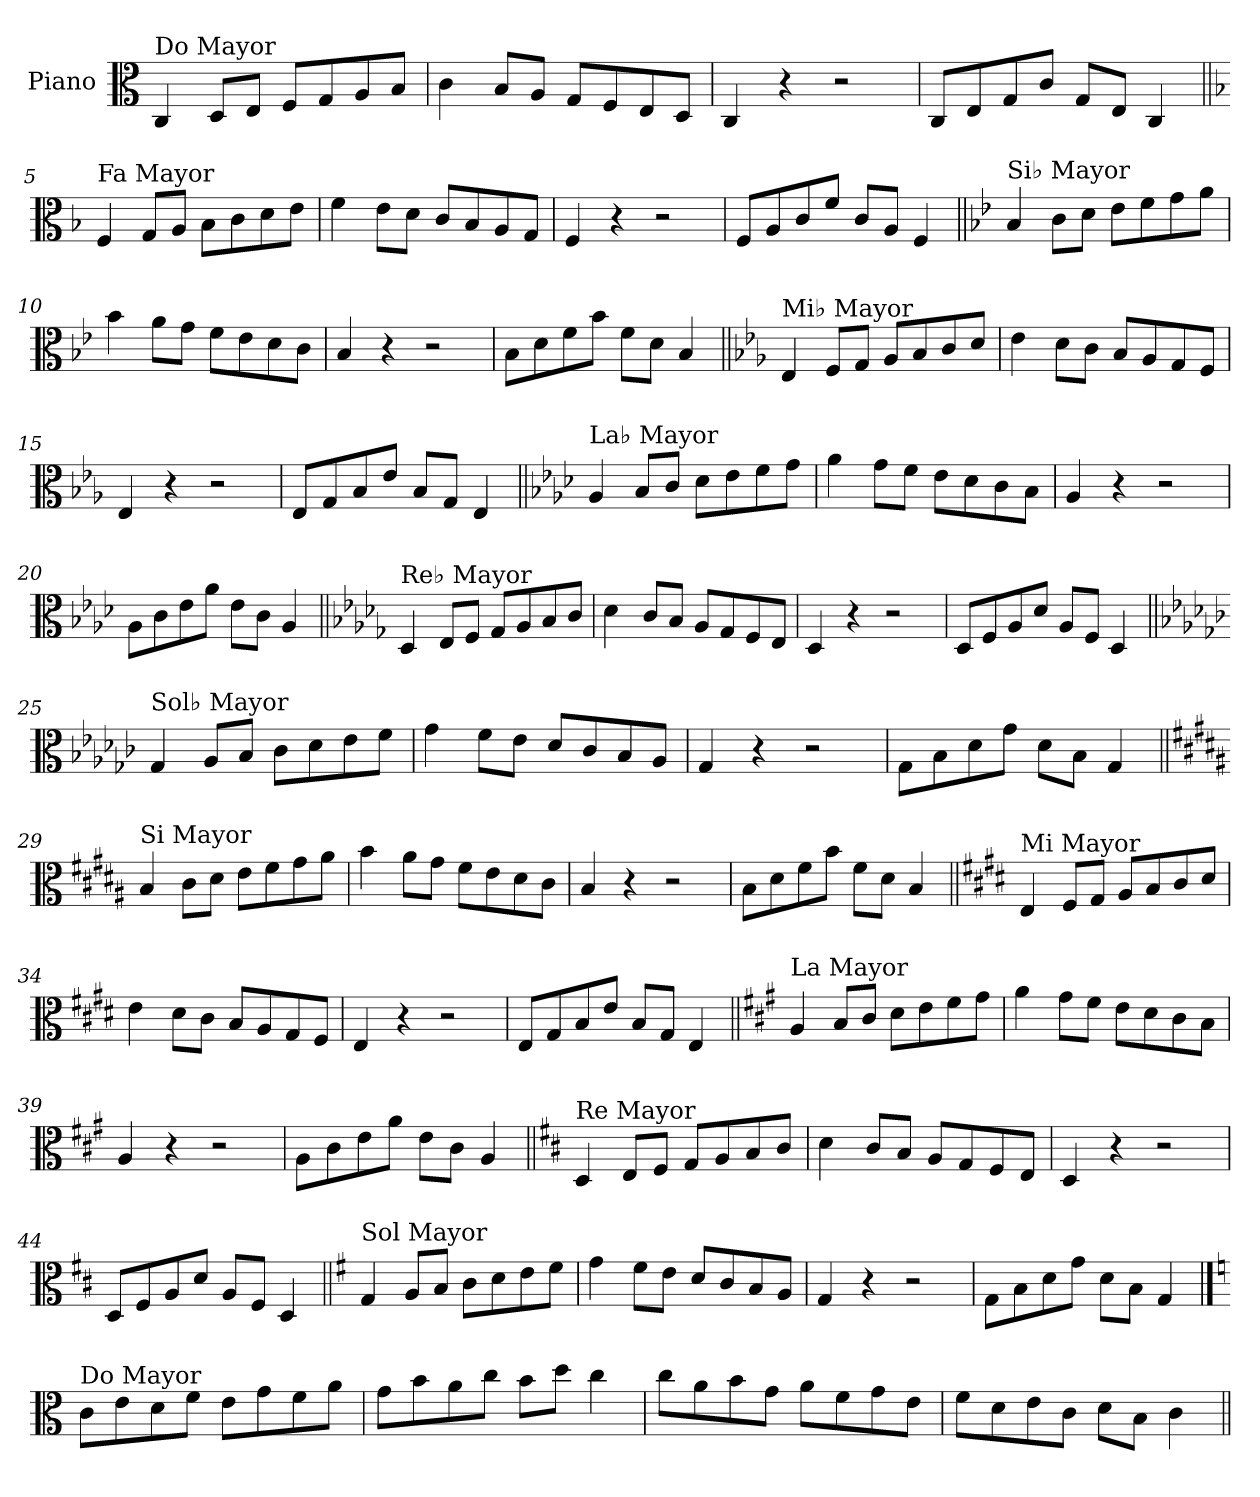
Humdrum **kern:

**kern
*part1
*staff1
*I"Piano
*I'Pno.
*clefC3
*k[]
=1
!LO:TX:a:t=Do Mayor
4C/
8D/L
8E/J
8F/L
8G/
8A/
8B/J
=2
4c\
8B/L
8A/J
8G/L
8F/
8E/
8D/J
=3
4C/
4r
2r
=4
8C/L
8E/
8G/
8c/J
8G/L
8E/J
4C/
!!LO:LB:g=z
=5||
*k[b-]
!LO:TX:a:t=Fa Mayor
4F/
8G/L
8A/J
8B-\L
8c\
8d\
8e\J
=6
4f\
8e\L
8d\J
8c/L
8B-/
8A/
8G/J
=7
4F/
4r
2r
=8
8F/L
8A/
8c/
8f/J
8c/L
8A/J
4F/
!!LO:LB:g=z
=9||
*k[b-e-]
!LO:TX:a:t=Si♭ Mayor
4B-/
8c\L
8d\J
8e-\L
8f\
8g\
8a\J
=10
4b-\
8a\L
8g\J
8f\L
8e-\
8d\
8c\J
=11
4B-/
4r
2r
=12
8B-\L
8d\
8f\
8b-\J
8f\L
8d\J
4B-/
!!LO:LB:g=z
=13||
*k[b-e-a-]
!LO:TX:a:t=Mi♭ Mayor
4E-/
8F/L
8G/J
8A-/L
8B-/
8c/
8d/J
=14
4e-\
8d\L
8c\J
8B-/L
8A-/
8G/
8F/J
=15
4E-/
4r
2r
=16
8E-/L
8G/
8B-/
8e-/J
8B-/L
8G/J
4E-/
!!LO:LB:g=z
=17||
*k[b-e-a-d-]
!LO:TX:a:t=La♭ Mayor
4A-/
8B-/L
8c/J
8d-\L
8e-\
8f\
8g\J
=18
4a-\
8g\L
8f\J
8e-\L
8d-\
8c\
8B-\J
=19
4A-/
4r
2r
=20
8A-\L
8c\
8e-\
8a-\J
8e-\L
8c\J
4A-/
!!LO:LB:g=z
=21||
*k[b-e-a-d-g-]
!LO:TX:a:t=Re♭ Mayor
4D-/
8E-/L
8F/J
8G-/L
8A-/
8B-/
8c/J
=22
4d-\
8c/L
8B-/J
8A-/L
8G-/
8F/
8E-/J
=23
4D-/
4r
2r
=24
8D-/L
8F/
8A-/
8d-/J
8A-/L
8F/J
4D-/
!!LO:LB:g=z
=25||
*k[b-e-a-d-g-c-]
!LO:TX:a:t=Sol♭ Mayor
4G-/
8A-/L
8B-/J
8c-\L
8d-\
8e-\
8f\J
=26
4g-\
8f\L
8e-\J
8d-/L
8c-/
8B-/
8A-/J
=27
4G-/
4r
2r
=28
8G-\L
8B-\
8d-\
8g-\J
8d-\L
8B-\J
4G-/
!!LO:LB:g=z
=29||
*k[f#c#g#d#a#]
!LO:TX:a:t=Si Mayor
4B/
8c#\L
8d#\J
8e\L
8f#\
8g#\
8a#\J
=30
4b\
8a#\L
8g#\J
8f#\L
8e\
8d#\
8c#\J
=31
4B/
4r
2r
=32
8B\L
8d#\
8f#\
8b\J
8f#\L
8d#\J
4B/
!!LO:LB:g=z
=33||
*k[f#c#g#d#]
!LO:TX:a:t=Mi Mayor
4E/
8F#/L
8G#/J
8A/L
8B/
8c#/
8d#/J
=34
4e\
8d#\L
8c#\J
8B/L
8A/
8G#/
8F#/J
=35
4E/
4r
2r
=36
8E/L
8G#/
8B/
8e/J
8B/L
8G#/J
4E/
!!LO:LB:g=z
=37||
*k[f#c#g#]
!LO:TX:a:t=La Mayor
4A/
8B/L
8c#/J
8d\L
8e\
8f#\
8g#\J
=38
4a\
8g#\L
8f#\J
8e\L
8d\
8c#\
8B\J
=39
4A/
4r
2r
=40
8A\L
8c#\
8e\
8a\J
8e\L
8c#\J
4A/
!!LO:LB:g=z
=41||
*k[f#c#]
!LO:TX:a:t=Re Mayor
4D/
8E/L
8F#/J
8G/L
8A/
8B/
8c#/J
=42
4d\
8c#/L
8B/J
8A/L
8G/
8F#/
8E/J
=43
4D/
4r
2r
=44
8D/L
8F#/
8A/
8d/J
8A/L
8F#/J
4D/
!!LO:LB:g=z
=45||
*k[f#]
!LO:TX:a:t=Sol Mayor
4G/
8A/L
8B/J
8c\L
8d\
8e\
8f#\J
=46
4g\
8f#\L
8e\J
8d/L
8c/
8B/
8A/J
=47
4G/
4r
2r
=48
8G\L
8B\
8d\
8g\J
8d\L
8B\J
4G/
!!LO:PB:g=z
==49
*k[]
!LO:TX:a:t=Do Mayor
8c\L
8e\
8d\
8f\J
8e\L
8g\
8f\
8a\J
=50
8g\L
8b\
8a\
8cc\J
8b\L
8dd\J
4cc\
=51
8cc\L
8a\
8b\
8g\J
8a\L
8f\
8g\
8e\J
=52
8f\L
8d\
8e\
8c\J
8d\L
8B\J
4c\
=||
*-
